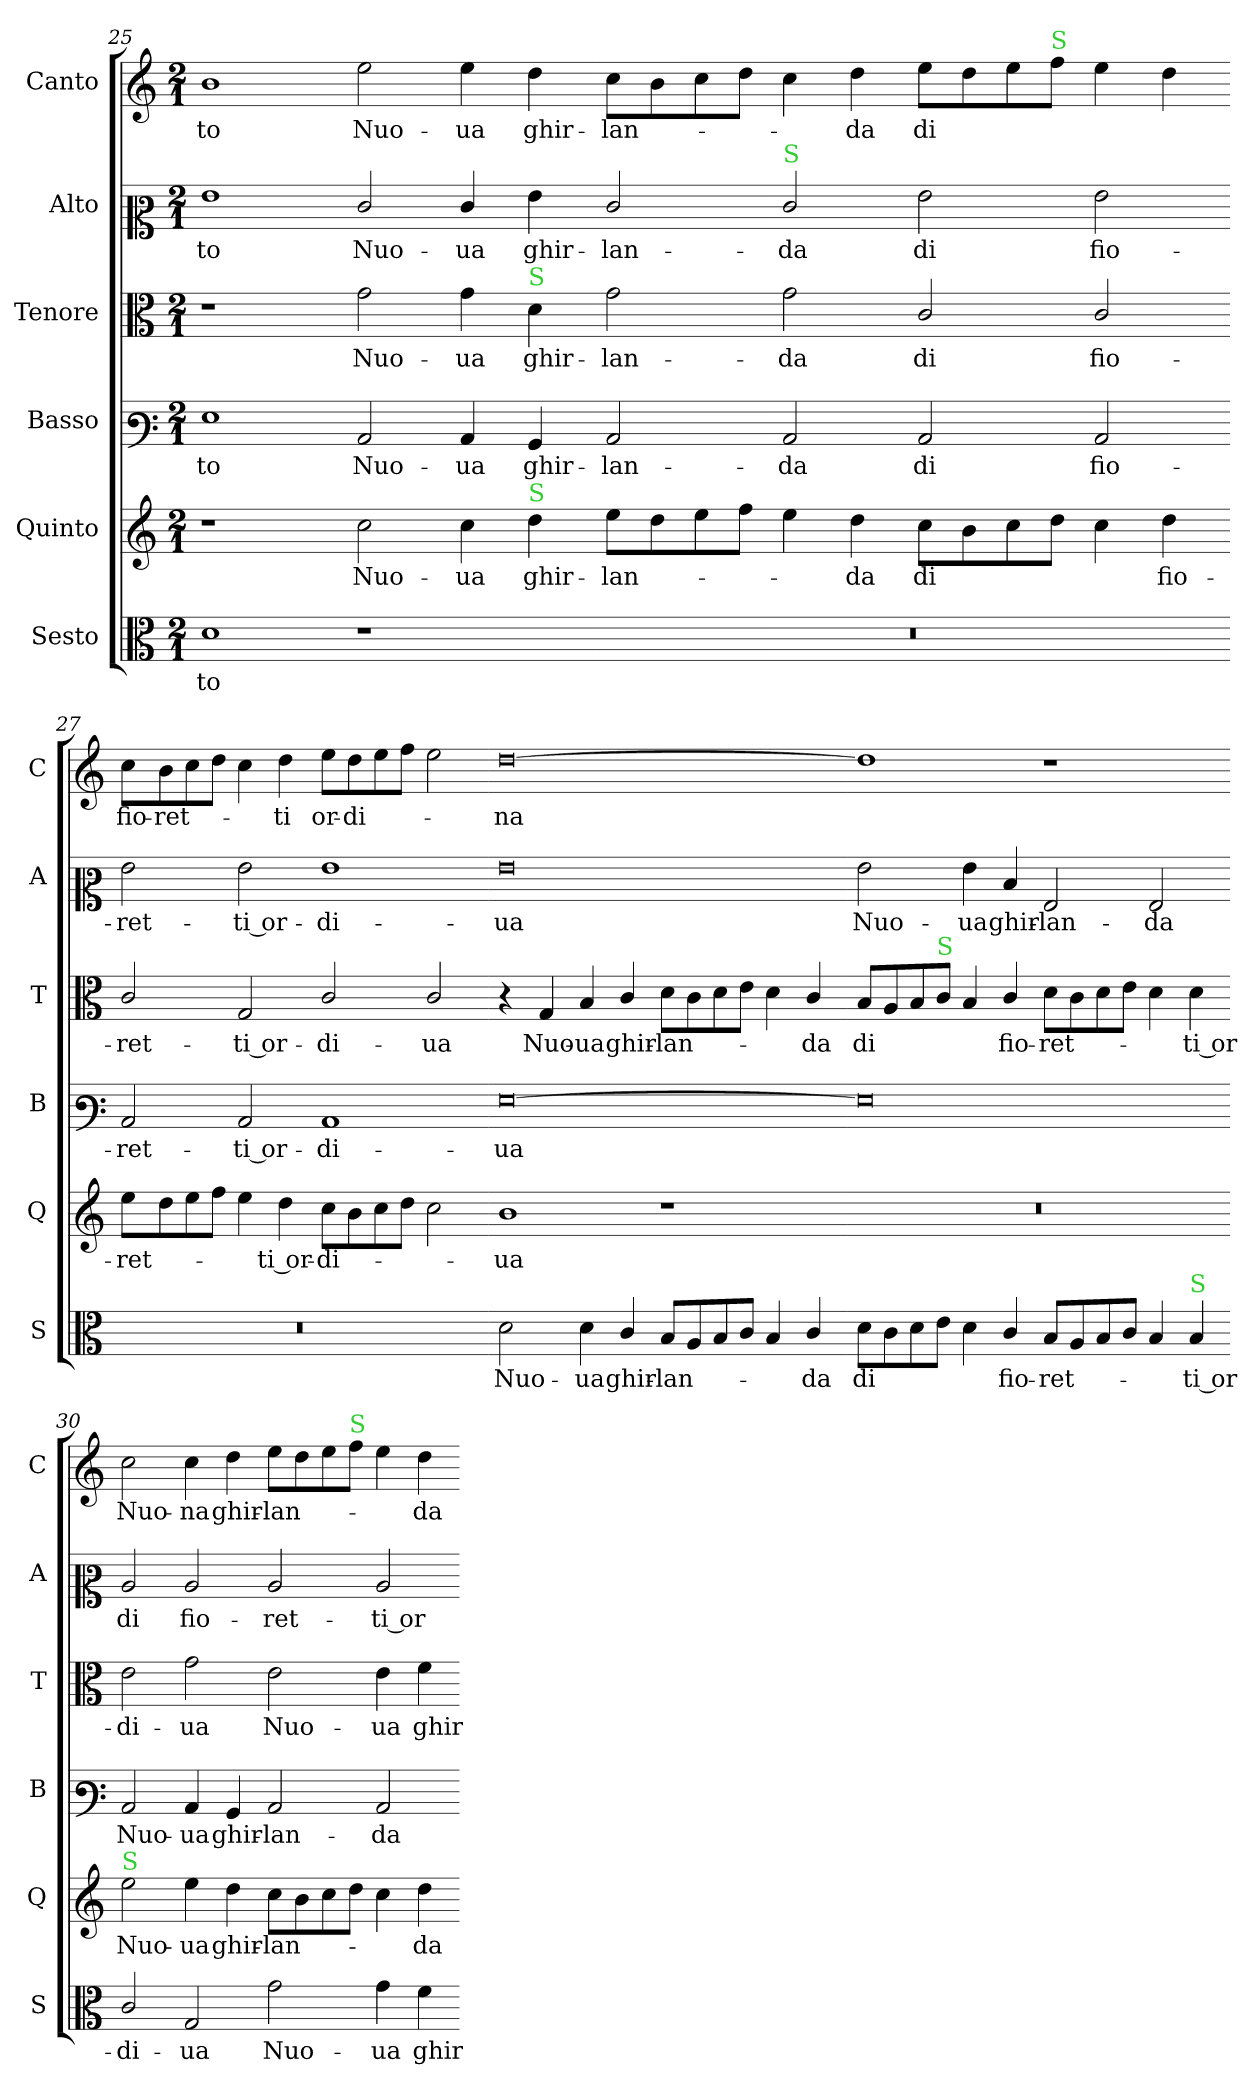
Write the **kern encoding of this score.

**kern	**text	**kern	**text	**kern	**text	**kern	**text	**kern	**text	**kern	**text
*part6	*part6	*part5	*part5	*part4	*part4	*part3	*part3	*part2	*part2	*part1	*part1
*staff6	*staff6	*staff5	*staff5	*staff4	*staff4	*staff3	*staff3	*staff2	*staff2	*staff1	*staff1
*I"Sesto	*	*I"Quinto	*	*I"Basso	*	*I"Tenore	*	*I"Alto	*	*I"Canto	*
*I'S	*	*I'Q	*	*I'B	*	*I'T	*	*I'A	*	*I'C	*
*clefC3	*	*clefG2	*	*clefF3	*	*clefC3	*	*clefC2	*	*clefG2	*
*k[]	*	*k[]	*	*k[]	*	*k[]	*	*k[]	*	*k[]	*
*C:ion	*	*C:ion	*	*C:ion	*	*C:ion	*	*C:ion	*	*C:ion	*
*M2/1	*	*M2/1	*	*M2/1	*	*M2/1	*	*M2/1	*	*M2/1	*
=25	=25	=25	=25	=25	=25	=25	=25	=25	=25	=25	=25
1d	-to	1r	.	1G	-to	1r	.	1g	-to	1b	-to
1r	.	2cc\	Nuo-	2C/	Nuo-	2g\	Nuo-	2e/	Nuo-	2ee\	Nuo-
.	.	4cc\	-ua	4C/	-ua	4g\	-ua	4e/	-ua	4ee\	-ua
!	!	!	!	!	!	!LO:TX:a:color=limegreen:t=S	!	!	!	!	!
!	!	!LO:TX:a:color=limegreen:t=S	!	!	!	!	!	!	!	!	!
.	.	4dd\	ghir-	4BB/	ghir-	4d\	ghir-	4g\	ghir-	4dd\	ghir-
=26-	=26-	=26-	=26-	=26-	=26-	=26-	=26-	=26-	=26-	=26-	=26-
0r	.	8ee\L	-lan-	2C/	-lan-	2g\	-lan-	2e/	-lan-	8cc\L	-lan-
.	.	8dd\	.	.	.	.	.	.	.	8b\	.
.	.	8ee\	.	.	.	.	.	.	.	8cc\	.
.	.	8ff\J	.	.	.	.	.	.	.	8dd\J	.
!	!	!	!	!	!	!	!	!LO:TX:a:color=limegreen:t=S	!	!	!
.	.	4ee\	.	2C/	-da	2g\	-da	2e/	-da	4cc\	.
.	.	4dd\	-da	.	.	.	.	.	.	4dd\	-da
.	.	8cc\L	di	2C/	di	2c/	di	2g\	di	8ee\L	di
.	.	8b\	.	.	.	.	.	.	.	8dd\	.
.	.	8cc\	.	.	.	.	.	.	.	8ee\	.
!	!	!	!	!	!	!	!	!	!	!LO:TX:a:color=limegreen:t=S	!
.	.	8dd\J	.	.	.	.	.	.	.	8ff\J	.
.	.	4cc\	.	2C/	fio-	2c/	fio-	2g\	fio-	4ee\	.
.	.	4dd\	fio-	.	.	.	.	.	.	4dd\	.
=27-	=27-	=27-	=27-	=27-	=27-	=27-	=27-	=27-	=27-	=27-	=27-
0r	.	8ee\L	-ret-	2C/	-ret-	2c/	-ret-	2g\	-ret-	8cc\L	fio-
.	.	8dd\	.	.	.	.	.	.	.	8b\	-ret-
.	.	8ee\	.	.	.	.	.	.	.	8cc\	.
.	.	8ff\J	.	.	.	.	.	.	.	8dd\J	.
.	.	4ee\	.	2C/	-ti or-	2G/	-ti or-	2g\	-ti or-	4cc\	.
.	.	4dd\	-ti or-	.	.	.	.	.	.	4dd\	-ti
.	.	8cc\L	-di-	1C	-di-	2c/	-di-	1g	-di-	8ee\L	or-
.	.	8b\	.	.	.	.	.	.	.	8dd\	-di-
.	.	8cc\	.	.	.	.	.	.	.	8ee\	.
.	.	8dd\J	.	.	.	.	.	.	.	8ff\J	.
.	.	2cc\	.	.	.	2c/	-ua	.	.	2ee\	.
=28-	=28-	=28-	=28-	=28-	=28-	=28-	=28-	=28-	=28-	=28-	=28-
2d\	Nuo-	1b	-ua	[0G	-ua	4r	.	0g	-ua	[0dd	-na
.	.	.	.	.	.	4G/	Nuo-	.	.	.	.
4d\	-ua	.	.	.	.	4B/	-ua	.	.	.	.
4c/	ghir-	.	.	.	.	4c/	ghir-	.	.	.	.
8B/L	-lan-	1r	.	.	.	8d\L	-lan-	.	.	.	.
8A/	.	.	.	.	.	8c\	.	.	.	.	.
8B/	.	.	.	.	.	8d\	.	.	.	.	.
8c/J	.	.	.	.	.	8e\J	.	.	.	.	.
4B/	.	.	.	.	.	4d\	.	.	.	.	.
4c/	-da	.	.	.	.	4c/	-da	.	.	.	.
=29-	=29-	=29-	=29-	=29-	=29-	=29-	=29-	=29-	=29-	=29-	=29-
8d\L	di	0r	.	0G]	.	8B/L	di	2g\	Nuo-	1dd]	.
8c\	.	.	.	.	.	8A/	.	.	.	.	.
8d\	.	.	.	.	.	8B/	.	.	.	.	.
!	!	!	!	!	!	!LO:TX:a:color=limegreen:t=S	!	!	!	!	!
8e\J	.	.	.	.	.	8c/J	.	.	.	.	.
4d\	.	.	.	.	.	4B/	.	4g\	-ua	.	.
4c/	fio-	.	.	.	.	4c/	fio-	4d/	ghir-	.	.
8B/L	-ret-	.	.	.	.	8d\L	-ret-	2G/	-lan-	1r	.
8A/	.	.	.	.	.	8c\	.	.	.	.	.
8B/	.	.	.	.	.	8d\	.	.	.	.	.
8c/J	.	.	.	.	.	8e\J	.	.	.	.	.
4B/	.	.	.	.	.	4d\	.	2G/	-da	.	.
!LO:TX:a:color=limegreen:t=S	!	!	!	!	!	!	!	!	!	!	!
4B/	-ti or-	.	.	.	.	4d\	-ti or-	.	.	.	.
=30-	=30-	=30-	=30-	=30-	=30-	=30-	=30-	=30-	=30-	=30-	=30-
!	!	!LO:TX:a:color=limegreen:t=S	!	!	!	!	!	!	!	!	!
2c/	-di-	2ee\	Nuo-	2C/	Nuo-	2e\	-di-	2c/	di	2cc\	Nuo-
2G/	-ua	4ee\	-ua	4C/	-ua	2g\	-ua	2c/	fio-	4cc\	-na
.	.	4dd\	ghir-	4BB/	ghir-	.	.	.	.	4dd\	ghir-
2g\	Nuo-	8cc\L	-lan-	2C/	-lan-	2e\	Nuo-	2c/	-ret-	8ee\L	-lan-
.	.	8b\	.	.	.	.	.	.	.	8dd\	.
.	.	8cc\	.	.	.	.	.	.	.	8ee\	.
!	!	!	!	!	!	!	!	!	!	!LO:TX:a:color=limegreen:t=S	!
.	.	8dd\J	.	.	.	.	.	.	.	8ff\J	.
4g\	-ua	4cc\	.	2C/	-da	4e\	-ua	2c/	-ti or-	4ee\	.
4f\	ghir-	4dd\	-da	.	.	4f\	ghir-	.	.	4dd\	-da
=-	=-	=-	=-	=-	=-	=-	=-	=-	=-	=-	=-
*-	*-	*-	*-	*-	*-	*-	*-	*-	*-	*-	*-
